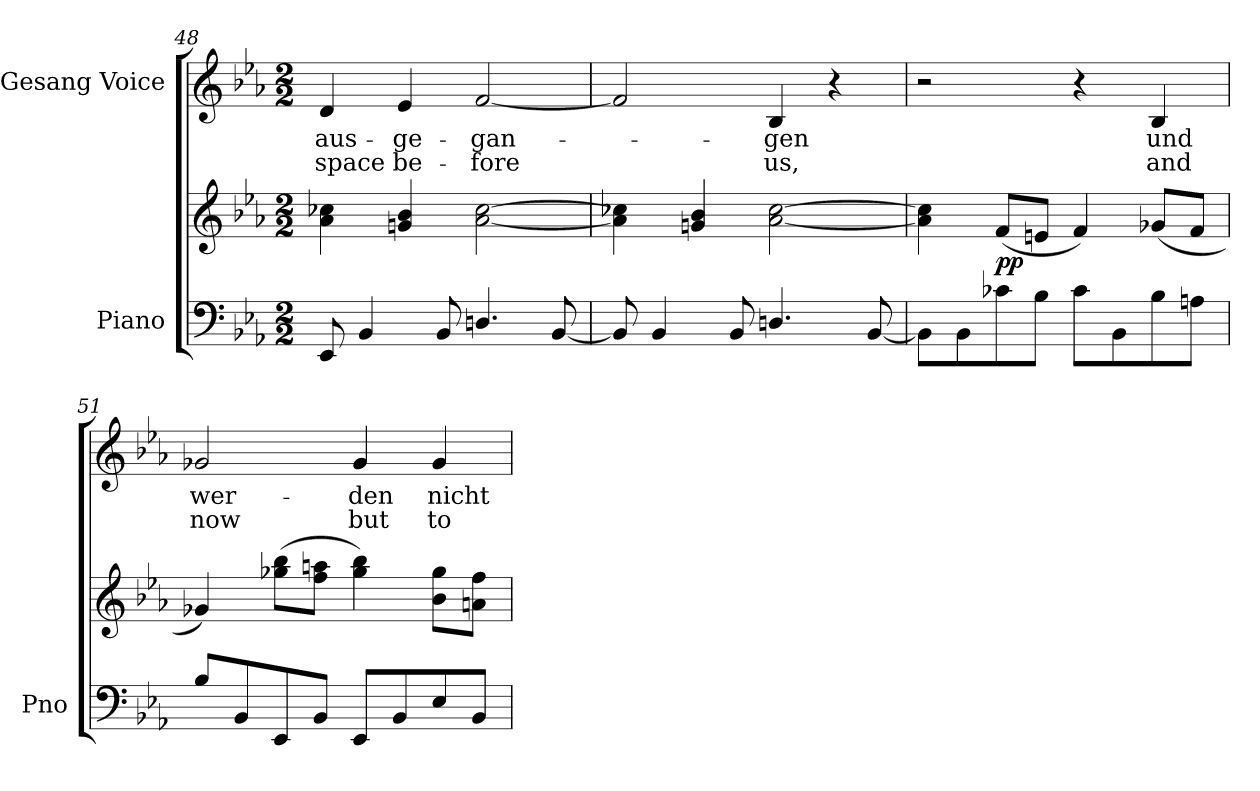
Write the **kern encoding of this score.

**kern	**kern	**dynam	**kern	**text	**text
*part2	*part2	*part2	*part1	*part1	*part1
*staff3	*staff2	*staff2/3	*staff1	*staff1	*staff1
*I"Piano	*	*	*I"Gesang Voice	*	*
*I'Pno	*	*	*	*	*
*clefF4	*clefG2	*	*clefG2	*	*
*k[b-e-a-]	*k[b-e-a-]	*	*k[b-e-a-]	*	*
*M2/2	*M2/2	*	*M2/2	*	*
=48	=48	=48	=48	=48	=48
!	!	!	!	!LO:LY:b	!LO:LY:b
8EE-/	4a-\ 4cc-X\	.	4d/	-aus-	space
4BB-/	.	.	.	.	.
!	!	!	!	!LO:LY:b	!LO:LY:b
.	4gn/ 4b-/	.	4e-/	-ge-	be-
8BB-/	.	.	.	.	.
!	!	!	!	!LO:LY:b	!LO:LY:b
4.Dn/	[2a-\ [2cc-\	.	[2f/	-gan-	-fore
[8BB-/	.	.	.	.	.
!!LO:LB:g=z
=49	=49	=49	=49	=49	=49
8BB-/]	4a-\] 4cc-X\]	.	2f/]	.	.
4BB-/	.	.	.	.	.
.	4gn/ 4b-/	.	.	.	.
8BB-/	.	.	.	.	.
!	!	!	!	!LO:LY:b	!LO:LY:b
4.Dn/	[2a-\ [2cc-\	.	4B-/	-gen	us,
.	.	.	4r	.	.
[<8BB-/	.	.	.	.	.
=50	=50	=50	=50	=50	=50
8BB-\L]	4a-\] 4cc-\]	.	2r	.	.
8BB-\	.	.	.	.	.
!	!	!LO:DY:b	!	!	!
8c-X\	(8f/L	pp	.	.	.
8B-\J	8en/J	.	.	.	.
8c-\L	4f/)	.	4r	.	.
8BB-\	.	.	.	.	.
!	!	!	!	!LO:LY:b	!LO:LY:b
8B-\	(8g-X/L	.	4B-/	und	and
8An\J	8f/J	.	.	.	.
=51	=51	=51	=51	=51	=51
!	!	!	!	!LO:LY:b	!LO:LY:b
8B-/L	4g-X/)	.	2g-X/	wer-	now
8BB-/	.	.	.	.	.
8EE-/	(8gg-X\ 8bb-\L	.	.	.	.
8BB-/J	8ff\ 8aan\J	.	.	.	.
!	!	!	!	!LO:LY:b	!LO:LY:b
8EE-/L	4gg-\ 4bb-\)	.	4g-/	-den	but
8BB-/	.	.	.	.	.
!	!	!	!	!LO:LY:b	!LO:LY:b
8E-/	8b-\ 8gg-\L	.	4g-/	nicht	to
8BB-/J	8an\ 8ff\J	.	.	.	.
=	=	=	=	=	=
*-	*-	*-	*-	*-	*-
